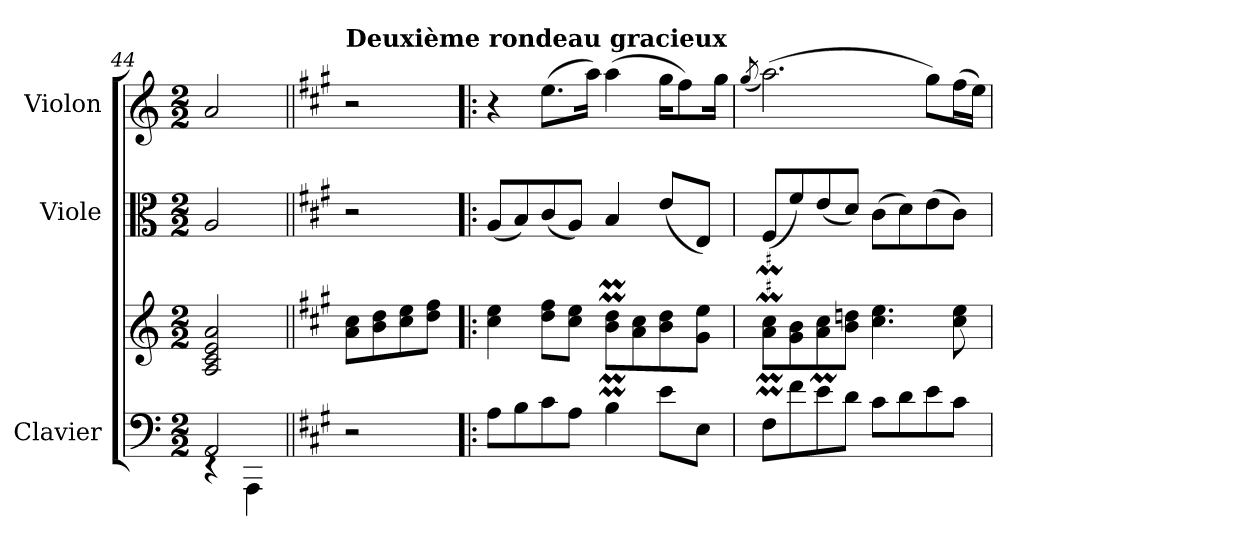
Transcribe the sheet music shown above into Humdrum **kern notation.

**kern	**kern	**kern	**kern
*part3	*part3	*part2	*part1
*staff4	*staff3	*staff2	*staff1
*I"Clavier	*	*I"Viole	*I"Violon
*	*	*	*I'Vln
*clefF4	*clefG2	*clefC3	*clefG2
*k[]	*k[]	*k[]	*k[]
*M2/2	*M2/2	*M2/2	*M2/2
=44	=44	=44	=44
*^	*	*	*
2AA/	4rEE	2A/ 2c/ 2e/ 2a/	2A/	2a/
.	4AAA\	.	.	.
*v	*v	*	*	*
!!LO:LB:g=z
=44X1||	=44X1||	=44X1||	=44X1||
*k[f#c#g#]	*k[f#c#g#]	*k[f#c#g#]	*k[f#c#g#]
*^	*	*	*
!	!	!	!	!LO:TX:a:B:t=Deuxième rondeau gracieux
*v	*v	*	*	*
2r	8a\ 8cc#\L	2r	2r
.	8b\ 8dd\	.	.
.	8cc#\ 8ee\	.	.
.	8dd\ 8ff#\J	.	.
=45!|:	=45!|:	=45!|:	=45!|:
8A\L	4cc#\ 4ee\	(<8A/L	4r
8B\	.	8B/)	.
8c#\	8dd\ 8ff#\L	(<8c#/	(>8.ee\L
8A\J	8cc#\ 8ee\J	8A/J)	.
.	.	.	16aa\Jk)
4B\	8b\M 8dd\ML	4B/	(>4aa\
.	8a\ 8cc#\	.	.
8e\L	8b\ 8dd\	(<8e/L	16gg#\KL
.	.	.	8ff#\)
8E\J	8g#\ 8ee\J	8E/J)	.
.	.	.	16gg#\Jk
=46	=46	=46	=46
.	.	.	(<8qgg#/
8F#\L	8a\M 8cc#\ML	(<8F#/L	(>2.aa\)
8f#\	8g#\ 8b\	8f#/)	.
8eM\	8a\ 8cc#\	(<8e/	.
8d\J	8b\ 8dd\J	8d/J)	.
8c#\L	4.cc#\ 4.ee\	(>8c#\L	.
8d\	.	8d\)	.
8e\	.	(>8e\	8gg#\L)
8c#\J	8cc#\ 8ee\	8c#\J)	(>16ff#\L
.	.	.	16ee\JJ)
=	=	=	=
*-	*-	*-	*-
